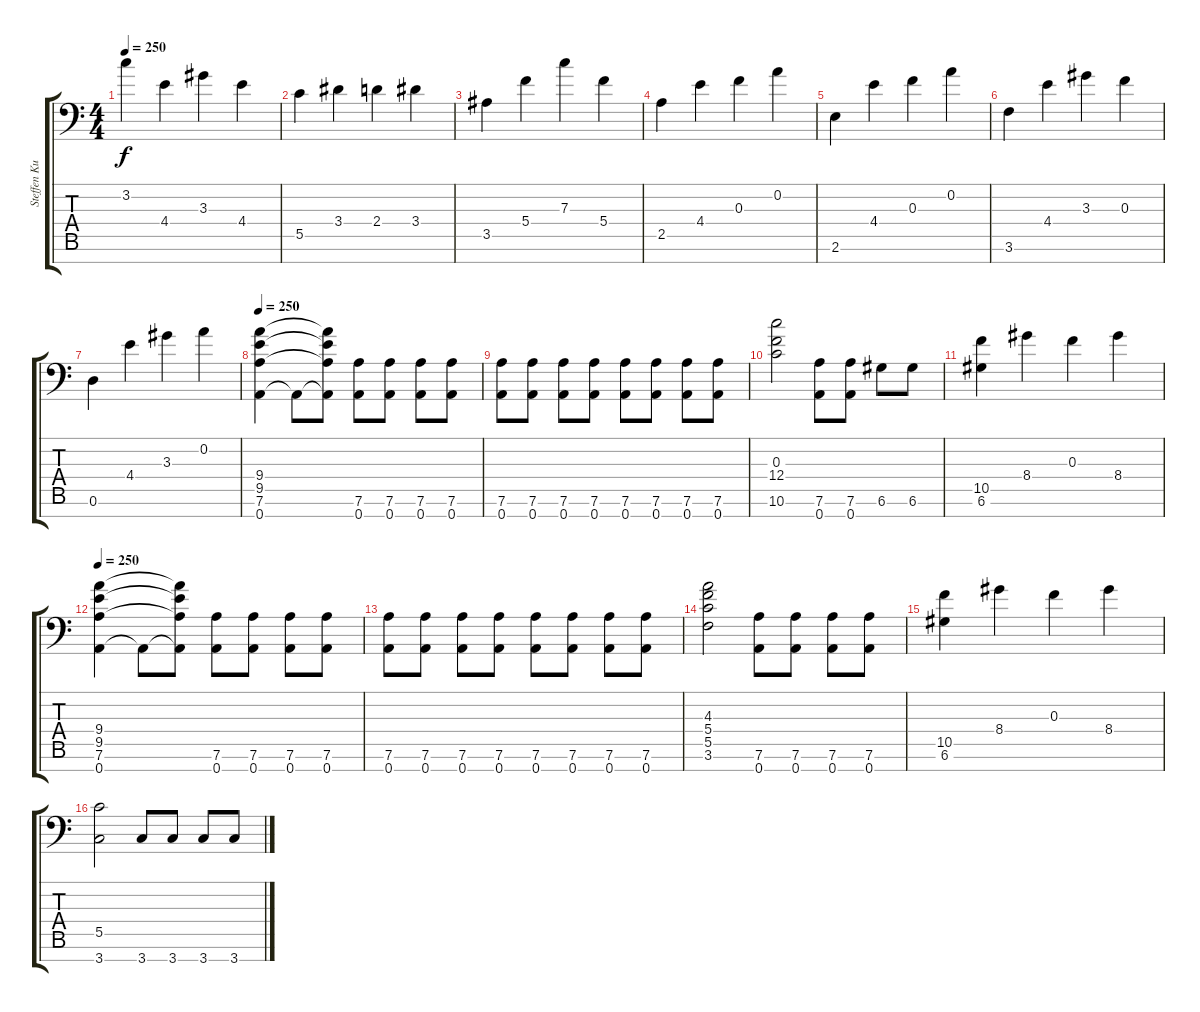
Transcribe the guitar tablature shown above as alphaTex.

\track ("Steffen Kummerer" "Steffen Ku") {instrument distortionguitar}
\staff {score tabs}
\tuning (D4 A3 F3 C3 G2 D2 A1) {hide}
\ts (4 4)
\tempo 250
\clef f4
\ks c
3.2.4{dy f} 4.4.4 3.3.4 4.4.4 |
5.5.4 3.4.4 2.4.4 3.4.4 |
3.5.4 5.4.4 7.3.4 5.4.4 |
2.5.4 4.4.4 0.3.4 0.2.4 |
2.6.4 4.4.4 0.3.4 0.2.4 |
3.6.4 4.4.4 3.3.4 0.3.4 |
0.6.4 4.4.4 3.3.4 0.2.4 |
\tempo 250
(9.4 9.5 7.6 0.7).4 0.7{t}.8 (9.4{t} 9.5{t} 7.6{t} 0.7{t}).8 (7.6 0.7).8 (7.6 0.7).8 (7.6 0.7).8 (7.6 0.7).8 |
(7.6 0.7).8 (7.6 0.7).8 (7.6 0.7).8 (7.6 0.7).8 (7.6 0.7).8 (7.6 0.7).8 (7.6 0.7).8 (7.6 0.7).8 |
(0.3 12.4 10.6).2 (7.6 0.7).8 (7.6 0.7).8 6.6.8 6.6.8 |
(10.5 6.6).4 8.4.4 0.3.4 8.4.4 |
\tempo 250
(9.4 9.5 7.6 0.7).4 0.7{t}.8 (9.4{t} 9.5{t} 7.6{t} 0.7{t}).8 (7.6 0.7).8 (7.6 0.7).8 (7.6 0.7).8 (7.6 0.7).8 |
(7.6 0.7).8 (7.6 0.7).8 (7.6 0.7).8 (7.6 0.7).8 (7.6 0.7).8 (7.6 0.7).8 (7.6 0.7).8 (7.6 0.7).8 |
(4.3 5.4 5.5 3.6).2 (7.6 0.7).8 (7.6 0.7).8 (7.6 0.7).8 (7.6 0.7).8 |
(10.5 6.6).4 8.4.4 0.3.4 8.4.4 |
(5.5 3.7).2 3.7.8 3.7.8 3.7.8 3.7.8
